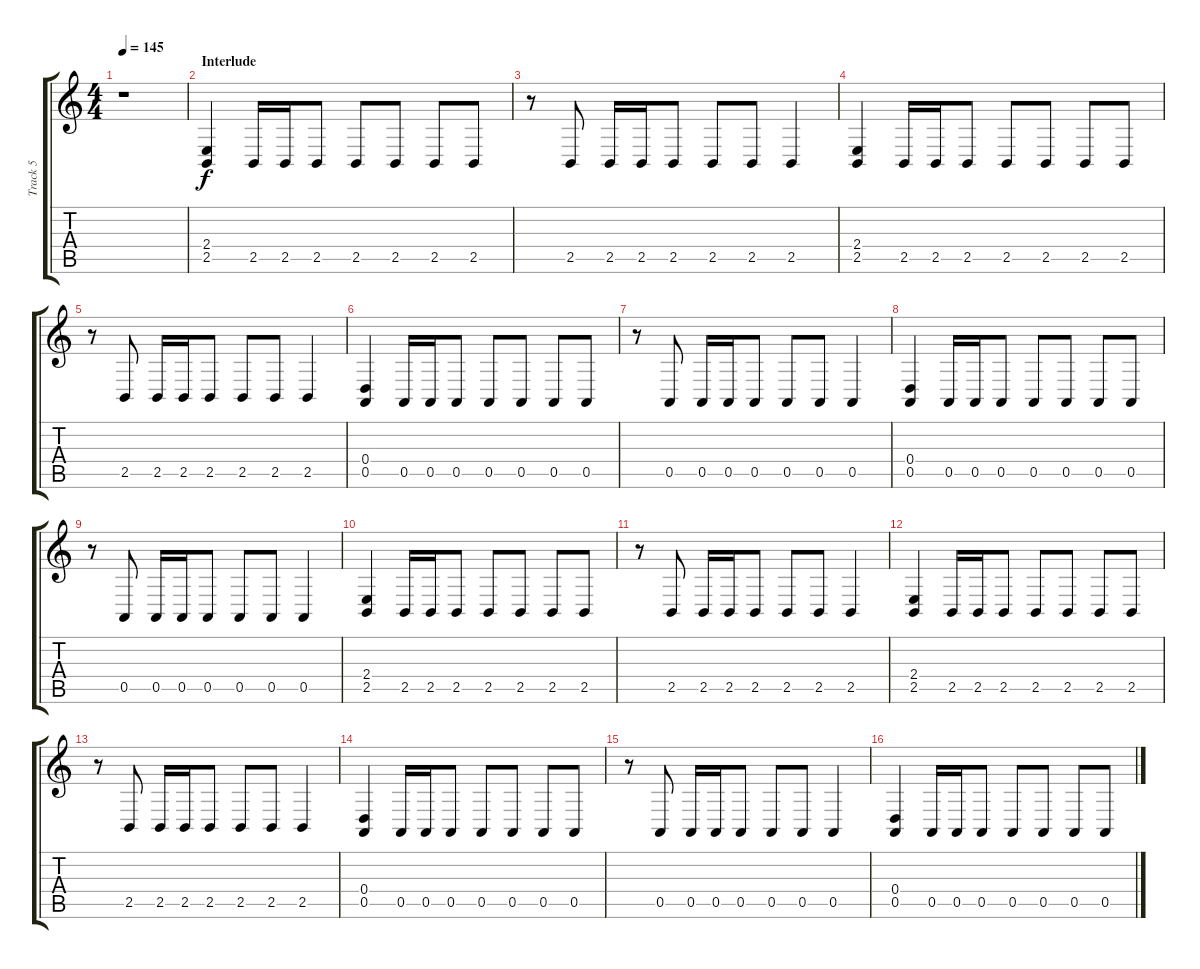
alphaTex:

\track ("Track 5" "Track 5") {instrument synthdrum}
\staff {score tabs}
\tuning (E4 B3 G3 D3 A2 D2) {hide}
\ts (4 4)
\tempo 145
\clef g2
\ks c
r.1{dy f} |
\section ("" "Interlude")
(2.4 2.5).4 2.5.16 2.5.16 2.5.8 2.5.8 2.5.8 2.5.8 2.5.8 |
r.8 2.5.8 2.5.16 2.5.16 2.5.8 2.5.8 2.5.8 2.5.4 |
(2.4 2.5).4 2.5.16 2.5.16 2.5.8 2.5.8 2.5.8 2.5.8 2.5.8 |
r.8 2.5.8 2.5.16 2.5.16 2.5.8 2.5.8 2.5.8 2.5.4 |
(0.4 0.5).4 0.5.16 0.5.16 0.5.8 0.5.8 0.5.8 0.5.8 0.5.8 |
r.8 0.5.8 0.5.16 0.5.16 0.5.8 0.5.8 0.5.8 0.5.4 |
(0.4 0.5).4 0.5.16 0.5.16 0.5.8 0.5.8 0.5.8 0.5.8 0.5.8 |
r.8 0.5.8 0.5.16 0.5.16 0.5.8 0.5.8 0.5.8 0.5.4 |
(2.4 2.5).4 2.5.16 2.5.16 2.5.8 2.5.8 2.5.8 2.5.8 2.5.8 |
r.8 2.5.8 2.5.16 2.5.16 2.5.8 2.5.8 2.5.8 2.5.4 |
(2.4 2.5).4 2.5.16 2.5.16 2.5.8 2.5.8 2.5.8 2.5.8 2.5.8 |
r.8 2.5.8 2.5.16 2.5.16 2.5.8 2.5.8 2.5.8 2.5.4 |
(0.4 0.5).4 0.5.16 0.5.16 0.5.8 0.5.8 0.5.8 0.5.8 0.5.8 |
r.8 0.5.8 0.5.16 0.5.16 0.5.8 0.5.8 0.5.8 0.5.4 |
(0.4 0.5).4 0.5.16 0.5.16 0.5.8 0.5.8 0.5.8 0.5.8 0.5.8
